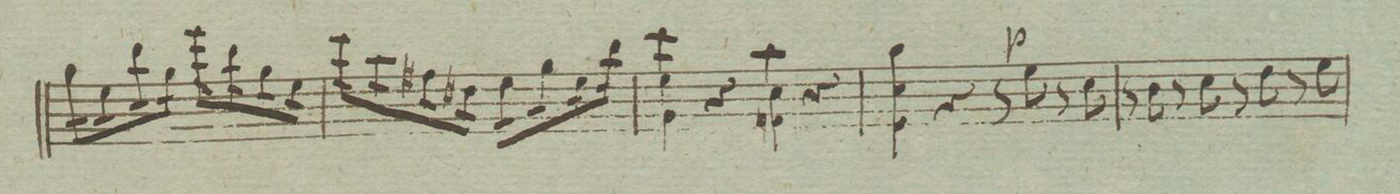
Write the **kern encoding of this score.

**kern	**dynam
*I"Violino. 1mo	*
*clefG2	*
*k[]	*
*met(c|)	*
*M2/2	*
16gg\LL	.
16gg\	.
16ee\	.
16ee\	.
16bb\	.
16bb\	.
16gg\	.
16gg\JJ	.
16eee\LL	.
16eee\	.
16bb\	.
16bb\	.
16gg\	.
16gg\	.
16ee\	.
16ee\JJ	.
=44	=44
16ccc\LL	.
16ccc\	.
16aa\	.
16aa\	.
16ff#X\	.
16ff#\	.
16dd#X\	.
16dd#\JJ	.
16ee\LL	.
16ee\	.
16gg\	.
16gg\	.
16ee\	.
16ee\	.
16bb\	.
16bb\JJ	.
=45	=45
4g\ 4ee\ 4ccc\	.
4r	.
4fn\ 4cc\ 4aa\	.
4r	.
=46	=46
4e\ 4cc\ 4gg\	.
4r	.
8r	p
8ee\	.
8r	.
8cc\	.
=47	=47
8r	.
8b\	.
8r	.
8cc\	.
8r	.
8dd\	.
8r	.
8ee\	.
=48	=48
*-	*-
